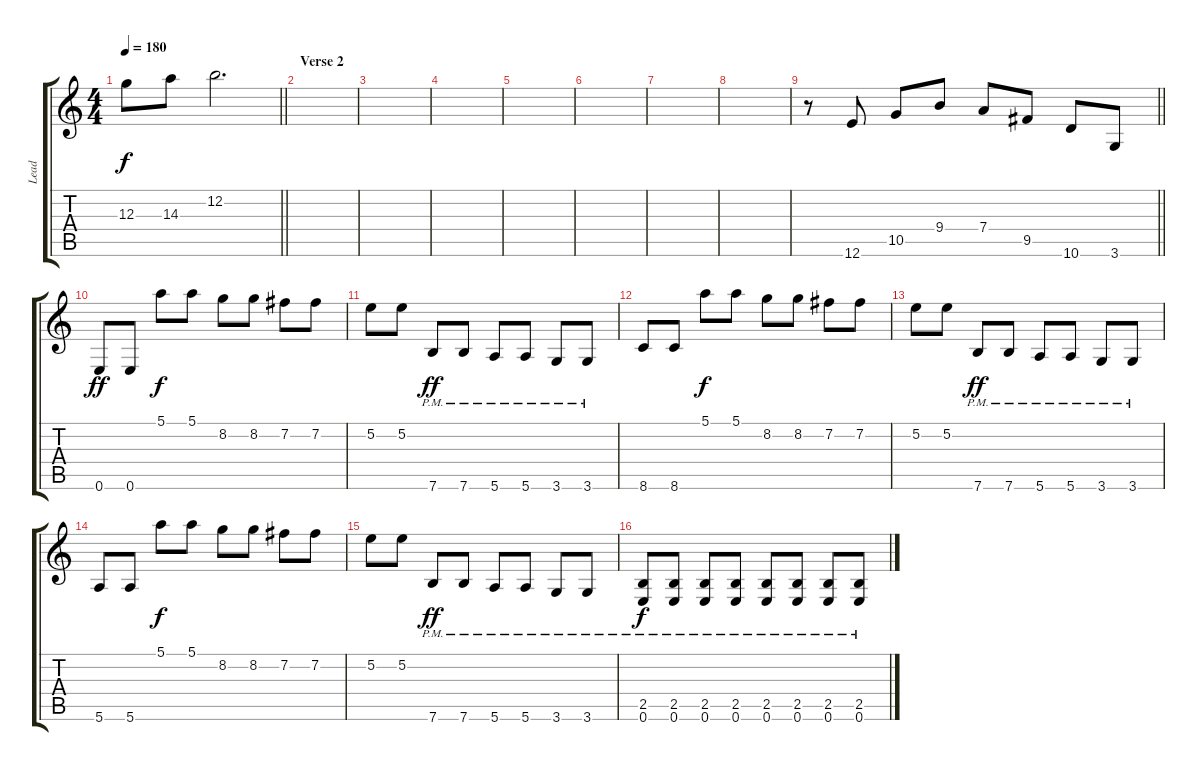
\track ("Lead" "Lead") {instrument overdrivenguitar}
\staff {score tabs}
\tuning (E4 B3 G3 D3 A2 E2) {hide}
\ts (4 4)
\tempo 180
\clef g2
\barLineRight lightlight
\ks c
12.3.8{dy f} 14.3.8 12.2.2{d} |
\section ("" "Verse 2")
|
|
|
|
|
|
|
\barLineRight lightlight
r.8 12.6.8 10.5.8 9.4.8 7.4.8 9.5.8 10.6.8 3.6.8 |
\section ("" "")
0.6.8{dy ff} 0.6.8 5.1.8{dy f} 5.1.8 8.2.8 8.2.8 7.2.8 7.2.8 |
5.2.8 5.2.8 7.6{pm}.8{dy ff} 7.6{pm}.8 5.6{pm}.8 5.6{pm}.8 3.6{pm}.8 3.6{pm}.8 |
8.6.8 8.6.8 5.1.8{dy f} 5.1.8 8.2.8 8.2.8 7.2.8 7.2.8 |
5.2.8 5.2.8 7.6{pm}.8{dy ff} 7.6{pm}.8 5.6{pm}.8 5.6{pm}.8 3.6{pm}.8 3.6{pm}.8 |
5.6.8 5.6.8 5.1.8{dy f} 5.1.8 8.2.8 8.2.8 7.2.8 7.2.8 |
5.2.8 5.2.8 7.6{pm}.8{dy ff} 7.6{pm}.8 5.6{pm}.8 5.6{pm}.8 3.6{pm}.8 3.6{pm}.8 |
(2.5{pm} 0.6{pm}).8{dy f} (2.5{pm} 0.6{pm}).8 (2.5{pm} 0.6{pm}).8 (2.5{pm} 0.6{pm}).8 (2.5{pm} 0.6{pm}).8 (2.5{pm} 0.6{pm}).8 (2.5{pm} 0.6{pm}).8 (2.5{pm} 0.6{pm}).8
